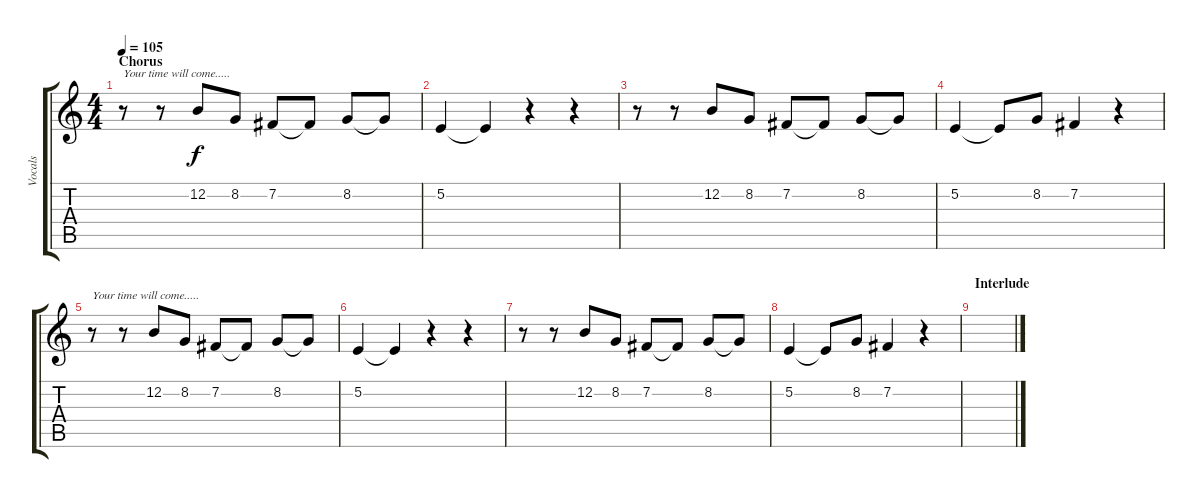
\track ("Vocals" "Vocals") {instrument lead6voice}
\staff {score tabs}
\tuning (E4 B3 G3 D3 A2 E2) {hide}
\ts (4 4)
\section ("" "Chorus")
\tempo 105
\clef g2
\ks c
r.8{txt "Your time will come....." dy f} r.8 12.2.8 8.2.8 7.2.8 7.2{t}.8 8.2.8 8.2{t}.8 |
5.2.4 5.2{t}.4 r.4 r.4 |
r.8 r.8 12.2.8 8.2.8 7.2.8 7.2{t}.8 8.2.8 8.2{t}.8 |
5.2.4 5.2{t}.8 8.2.8 7.2.4 r.4 |
r.8{txt "Your time will come....."} r.8 12.2.8 8.2.8 7.2.8 7.2{t}.8 8.2.8 8.2{t}.8 |
5.2.4 5.2{t}.4 r.4 r.4 |
r.8 r.8 12.2.8 8.2.8 7.2.8 7.2{t}.8 8.2.8 8.2{t}.8 |
5.2.4 5.2{t}.8 8.2.8 7.2.4 r.4 |
\section ("" "Interlude")
